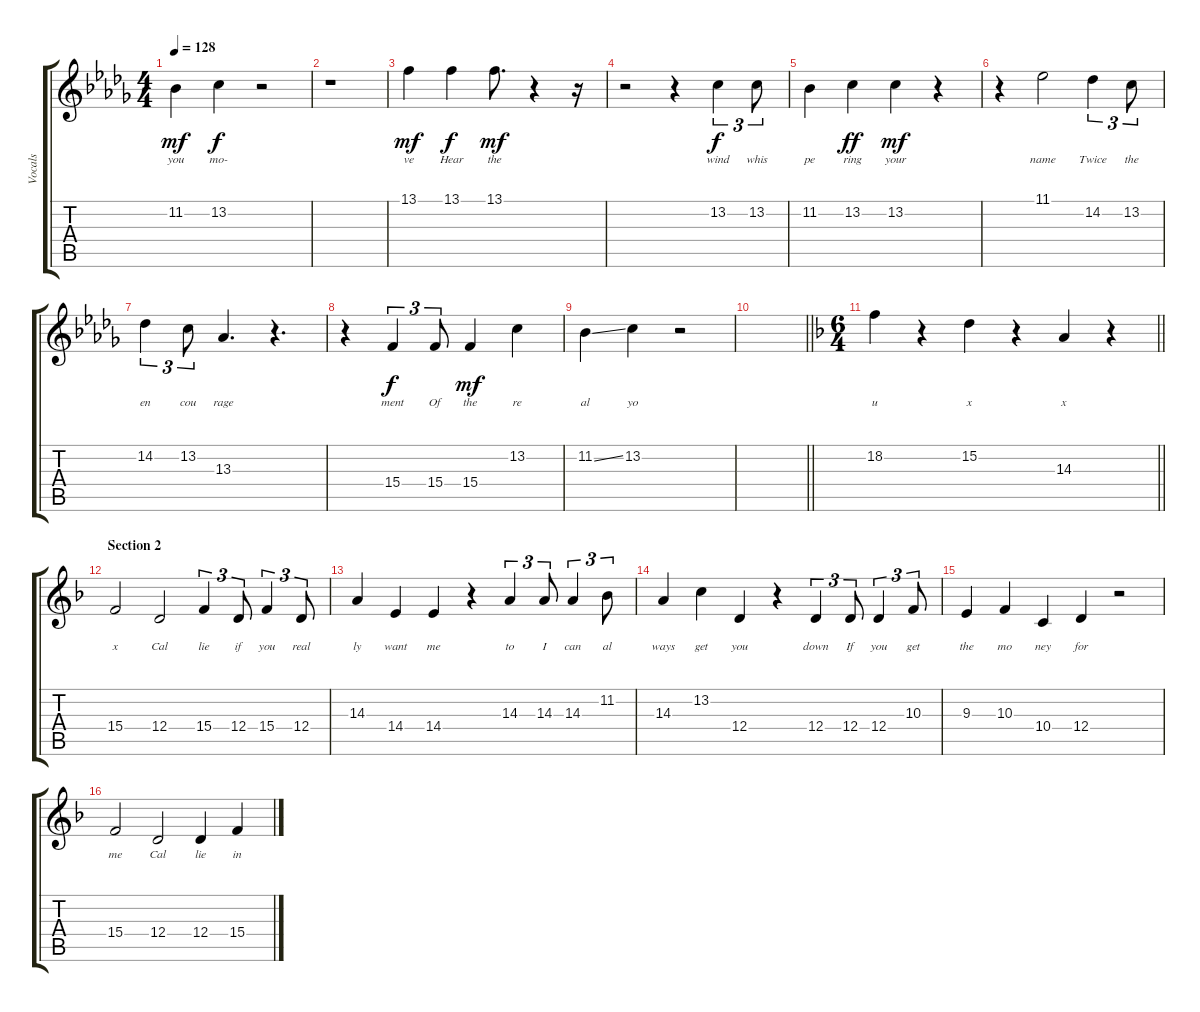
\track ("Vocals" "Vocals") {instrument fx7echoes}
\staff {score tabs}
\tuning (E4 B3 G3 D3 A2 E2) {hide}
\ts (4 4)
\tempo 128
\clef g2
\ks db
11.2.4{lyrics (0 "you") lyrics (1 "") lyrics (2 "") lyrics (3 "") lyrics (4 "") dy mf} 13.2.4{lyrics (0 "mo-") lyrics (1 "") lyrics (2 "") lyrics (3 "") lyrics (4 "") dy f} r.2 |
r.1 |
13.1.4{lyrics (0 "ve") lyrics (1 "") lyrics (2 "") lyrics (3 "") lyrics (4 "") dy mf} 13.1.4{lyrics (0 "Hear") lyrics (1 "") lyrics (2 "") lyrics (3 "") lyrics (4 "") dy f} 13.1.8{d lyrics (0 "the") lyrics (1 "") lyrics (2 "") lyrics (3 "") lyrics (4 "") dy mf} r.4 r.16 |
r.2 r.4 13.2.4{tu (3 2) lyrics (0 "wind") lyrics (1 "") lyrics (2 "") lyrics (3 "") lyrics (4 "") dy f} 13.2.8{tu (3 2) lyrics (0 "whis") lyrics (1 "") lyrics (2 "") lyrics (3 "") lyrics (4 "")} |
11.2.4{lyrics (0 "pe") lyrics (1 "") lyrics (2 "") lyrics (3 "") lyrics (4 "")} 13.2.4{lyrics (0 "ring") lyrics (1 "") lyrics (2 "") lyrics (3 "") lyrics (4 "") dy ff} 13.2.4{lyrics (0 "your") lyrics (1 "") lyrics (2 "") lyrics (3 "") lyrics (4 "") dy mf} r.4 |
r.4 11.1.2{lyrics (0 "name") lyrics (1 "") lyrics (2 "") lyrics (3 "") lyrics (4 "")} 14.2.4{tu (3 2) lyrics (0 "Twice") lyrics (1 "") lyrics (2 "") lyrics (3 "") lyrics (4 "")} 13.2.8{tu (3 2) lyrics (0 "the") lyrics (1 "") lyrics (2 "") lyrics (3 "") lyrics (4 "")} |
14.2.4{tu (3 2) lyrics (0 "en") lyrics (1 "") lyrics (2 "") lyrics (3 "") lyrics (4 "")} 13.2.8{tu (3 2) lyrics (0 "cou") lyrics (1 "") lyrics (2 "") lyrics (3 "") lyrics (4 "")} 13.3.4{d lyrics (0 "rage") lyrics (1 "") lyrics (2 "") lyrics (3 "") lyrics (4 "")} r.4{d} |
r.4 15.4.4{tu (3 2) lyrics (0 "ment") lyrics (1 "") lyrics (2 "") lyrics (3 "") lyrics (4 "") dy f} 15.4.8{tu (3 2) lyrics (0 "Of") lyrics (1 "") lyrics (2 "") lyrics (3 "") lyrics (4 "")} 15.4.4{lyrics (0 "the") lyrics (1 "") lyrics (2 "") lyrics (3 "") lyrics (4 "") dy mf} 13.2.4{lyrics (0 "re") lyrics (1 "") lyrics (2 "") lyrics (3 "") lyrics (4 "")} |
11.2{ss}.4{lyrics (0 "al") lyrics (1 "") lyrics (2 "") lyrics (3 "") lyrics (4 "")} 13.2.4{lyrics (0 "yo") lyrics (1 "") lyrics (2 "") lyrics (3 "") lyrics (4 "")} r.2 |
\barLineRight lightlight
|
\ts (6 4)
\section ("" "")
\barLineRight lightlight
\ks f
18.2.4{lyrics (0 "u") lyrics (1 "") lyrics (2 "") lyrics (3 "") lyrics (4 "")} r.4 15.2.4{lyrics (0 "x") lyrics (1 "") lyrics (2 "") lyrics (3 "") lyrics (4 "")} r.4 14.3.4{lyrics (0 "x") lyrics (1 "") lyrics (2 "") lyrics (3 "") lyrics (4 "")} r.4 |
\section ("" "Section 2")
15.4.2{lyrics (0 "x") lyrics (1 "") lyrics (2 "") lyrics (3 "") lyrics (4 "")} 12.4.2{lyrics (0 "Cal") lyrics (1 "") lyrics (2 "") lyrics (3 "") lyrics (4 "")} 15.4.4{tu (3 2) lyrics (0 "lie") lyrics (1 "") lyrics (2 "") lyrics (3 "") lyrics (4 "")} 12.4.8{tu (3 2) lyrics (0 "if") lyrics (1 "") lyrics (2 "") lyrics (3 "") lyrics (4 "")} 15.4.4{tu (3 2) lyrics (0 "you") lyrics (1 "") lyrics (2 "") lyrics (3 "") lyrics (4 "")} 12.4.8{tu (3 2) lyrics (0 "real") lyrics (1 "") lyrics (2 "") lyrics (3 "") lyrics (4 "")} |
14.3.4{lyrics (0 "ly") lyrics (1 "") lyrics (2 "") lyrics (3 "") lyrics (4 "")} 14.4.4{lyrics (0 "want") lyrics (1 "") lyrics (2 "") lyrics (3 "") lyrics (4 "")} 14.4.4{lyrics (0 "me") lyrics (1 "") lyrics (2 "") lyrics (3 "") lyrics (4 "")} r.4 14.3.4{tu (3 2) lyrics (0 "to") lyrics (1 "") lyrics (2 "") lyrics (3 "") lyrics (4 "")} 14.3.8{tu (3 2) lyrics (0 "I") lyrics (1 "") lyrics (2 "") lyrics (3 "") lyrics (4 "")} 14.3.4{tu (3 2) lyrics (0 "can") lyrics (1 "") lyrics (2 "") lyrics (3 "") lyrics (4 "")} 11.2.8{tu (3 2) lyrics (0 "al") lyrics (1 "") lyrics (2 "") lyrics (3 "") lyrics (4 "")} |
14.3.4{lyrics (0 "ways") lyrics (1 "") lyrics (2 "") lyrics (3 "") lyrics (4 "")} 13.2.4{lyrics (0 "get") lyrics (1 "") lyrics (2 "") lyrics (3 "") lyrics (4 "")} 12.4.4{lyrics (0 "you") lyrics (1 "") lyrics (2 "") lyrics (3 "") lyrics (4 "")} r.4 12.4.4{tu (3 2) lyrics (0 "down") lyrics (1 "") lyrics (2 "") lyrics (3 "") lyrics (4 "")} 12.4.8{tu (3 2) lyrics (0 "If") lyrics (1 "") lyrics (2 "") lyrics (3 "") lyrics (4 "")} 12.4.4{tu (3 2) lyrics (0 "you") lyrics (1 "") lyrics (2 "") lyrics (3 "") lyrics (4 "")} 10.3.8{tu (3 2) lyrics (0 "get") lyrics (1 "") lyrics (2 "") lyrics (3 "") lyrics (4 "")} |
9.3.4{lyrics (0 "the") lyrics (1 "") lyrics (2 "") lyrics (3 "") lyrics (4 "")} 10.3.4{lyrics (0 "mo") lyrics (1 "") lyrics (2 "") lyrics (3 "") lyrics (4 "")} 10.4.4{lyrics (0 "ney") lyrics (1 "") lyrics (2 "") lyrics (3 "") lyrics (4 "")} 12.4.4{lyrics (0 "for") lyrics (1 "") lyrics (2 "") lyrics (3 "") lyrics (4 "")} r.2 |
15.4.2{lyrics (0 "me") lyrics (1 "") lyrics (2 "") lyrics (3 "") lyrics (4 "")} 12.4.2{lyrics (0 "Cal") lyrics (1 "") lyrics (2 "") lyrics (3 "") lyrics (4 "")} 12.4.4{lyrics (0 "lie") lyrics (1 "") lyrics (2 "") lyrics (3 "") lyrics (4 "")} 15.4.4{lyrics (0 "in") lyrics (1 "") lyrics (2 "") lyrics (3 "") lyrics (4 "")}
